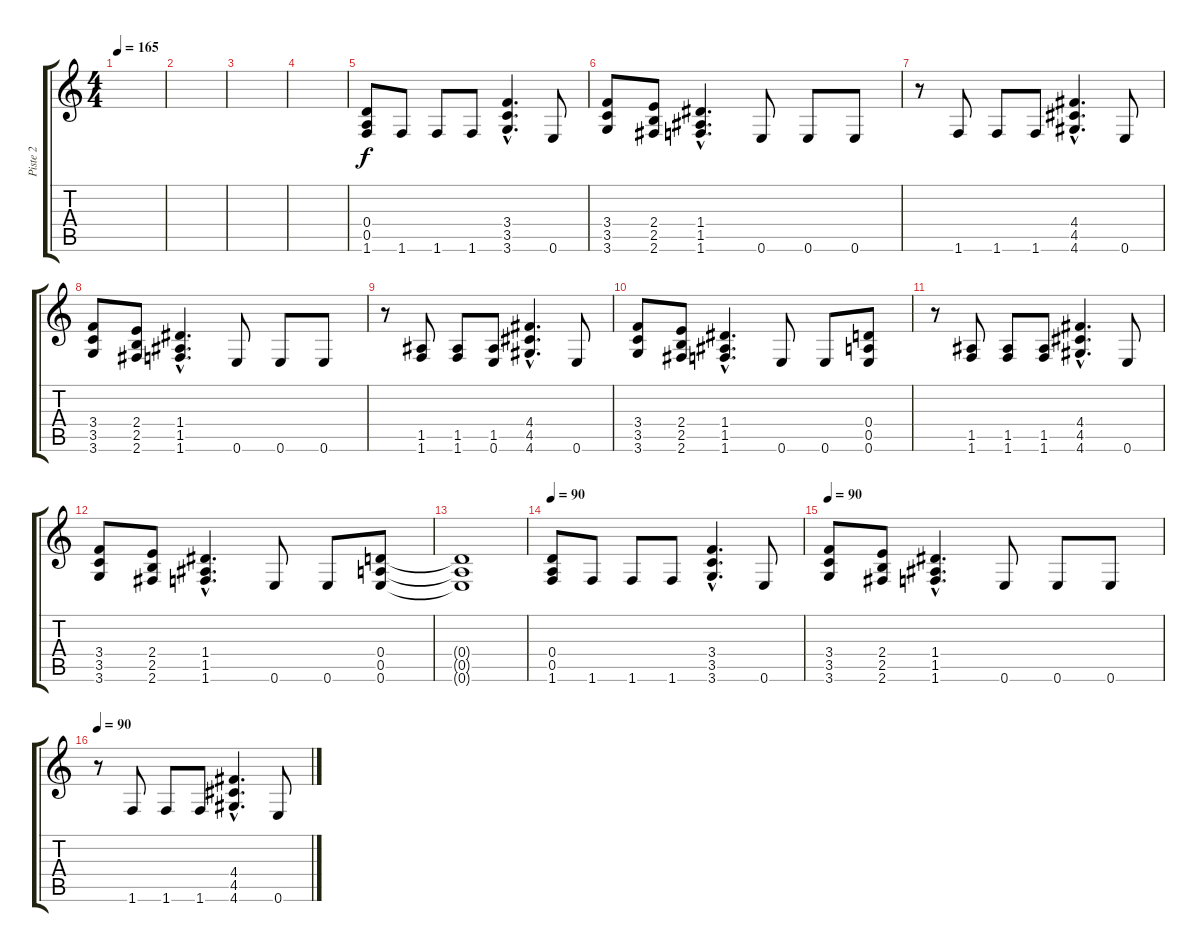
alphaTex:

\track ("Piste 2" "Piste 2") {instrument electricbasspick}
\staff {score tabs}
\tuning (E4 B3 G3 D3 A2 E2) {hide}
\ts (4 4)
\tempo 165
\clef g2
\ks c
|
|
|
|
(0.4 0.5 1.6).8 1.6.8 1.6.8 1.6.8 (3.4{hac} 3.5{hac} 3.6{hac}).4{d} 0.6.8 |
(3.4 3.5 3.6).8 (2.4 2.5 2.6).8 (1.4{hac} 1.5{hac} 1.6{hac}).4{d} 0.6.8 0.6.8 0.6.8 |
r.8 1.6.8 1.6.8 1.6.8 (4.4{hac} 4.5{hac} 4.6{hac}).4{d} 0.6.8 |
(3.4 3.5 3.6).8 (2.4 2.5 2.6).8 (1.4{hac} 1.5{hac} 1.6{hac}).4{d} 0.6.8 0.6.8 0.6.8 |
r.8 (1.5 1.6).8 (1.5 1.6).8 (1.5 0.6).8 (4.4{hac} 4.5{hac} 4.6{hac}).4{d} 0.6.8 |
(3.4 3.5 3.6).8 (2.4 2.5 2.6).8 (1.4{hac} 1.5{hac} 1.6{hac}).4{d} 0.6.8 0.6.8 (0.4 0.5 0.6).8 |
r.8 (1.5 1.6).8 (1.5 1.6).8 (1.5 1.6).8 (4.4{hac} 4.5{hac} 4.6{hac}).4{d} 0.6.8 |
(3.4 3.5 3.6).8 (2.4 2.5 2.6).8 (1.4{hac} 1.5{hac} 1.6{hac}).4{d} 0.6.8 0.6.8 (0.4 0.5 0.6).8 |
(0.4{t} 0.5{t} 0.6{t}).1 |
\tempo 90
(0.4 0.5 1.6).8 1.6.8 1.6.8 1.6.8 (3.4{hac} 3.5{hac} 3.6{hac}).4{d} 0.6.8 |
\tempo 90
(3.4 3.5 3.6).8 (2.4 2.5 2.6).8 (1.4{hac} 1.5{hac} 1.6{hac}).4{d} 0.6.8 0.6.8 0.6.8 |
\tempo 90
r.8 1.6.8 1.6.8 1.6.8 (4.4{hac} 4.5{hac} 4.6{hac}).4{d} 0.6.8
